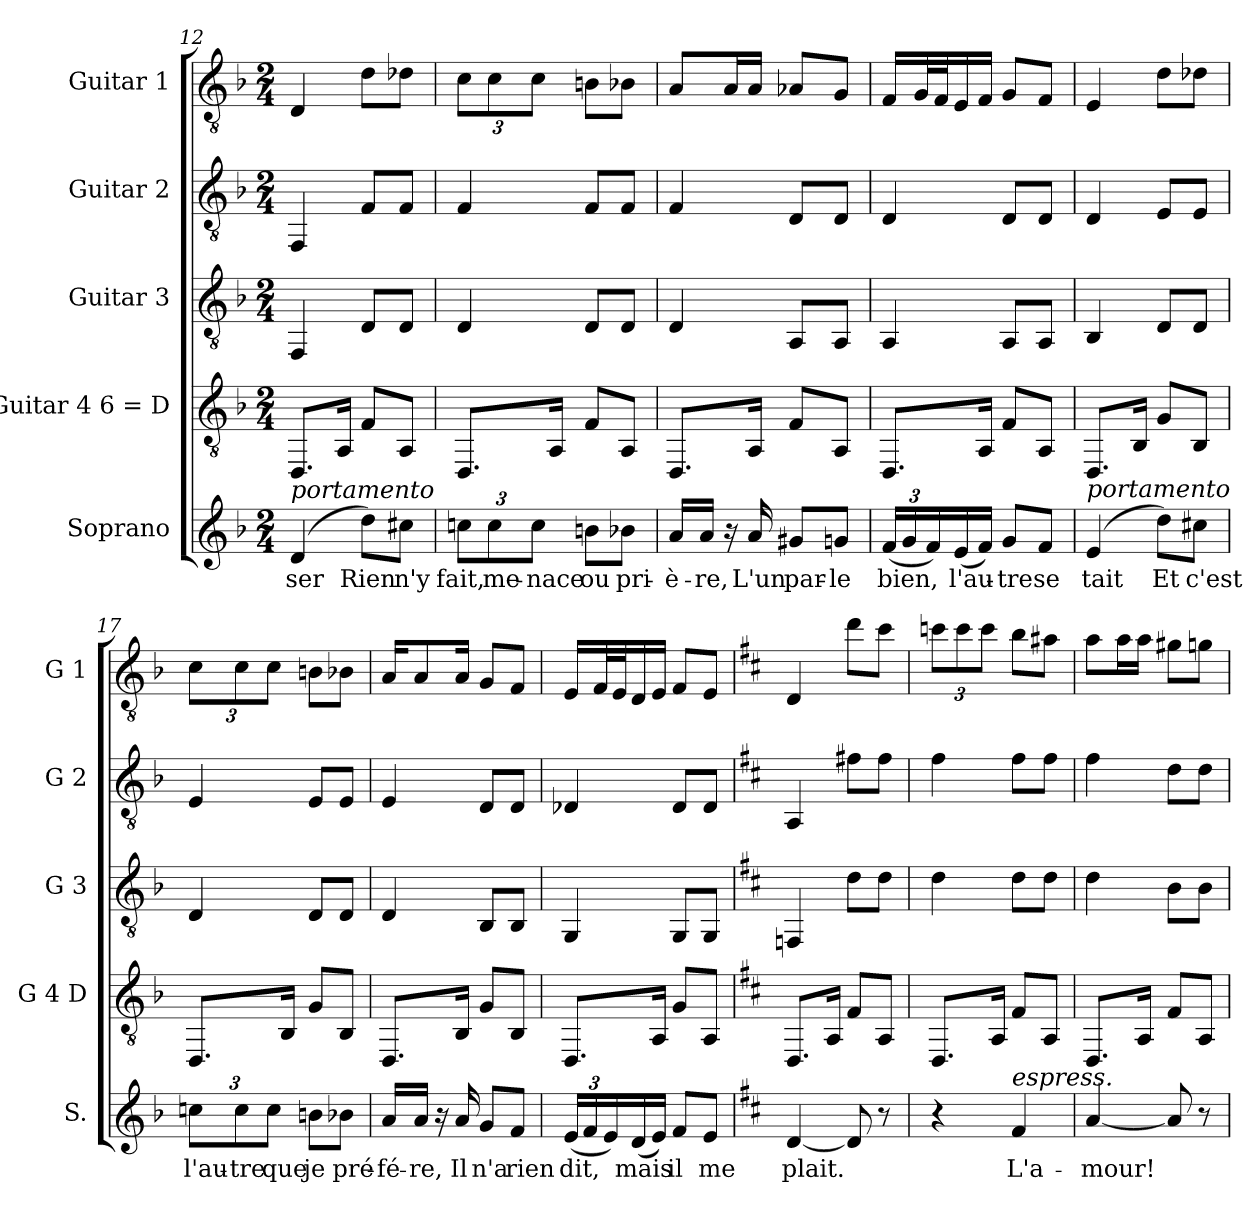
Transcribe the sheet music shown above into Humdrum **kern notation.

**kern	**text	**kern	**kern	**kern	**kern
*part5	*part5	*part4	*part3	*part2	*part1
*staff5	*staff5	*staff4	*staff3	*staff2	*staff1
*I"Soprano	*	*I"Guitar 4 6 = D	*I"Guitar 3	*I"Guitar 2	*I"Guitar 1
*I'S.	*	*I'G 4 D	*I'G 3	*I'G 2	*I'G 1
*clefG2	*	*clefGv2	*clefGv2	*clefGv2	*clefGv2
*k[b-]	*	*k[b-]	*k[b-]	*k[b-]	*k[b-]
*M2/4	*	*M2/4	*M2/4	*M2/4	*M2/4
=12	=12	=12	=12	=12	=12
!LO:TX:a:i:t=portamento	!	!	!	!	!
!	!LO:LY:b	!	!	!	!
(>4d/	-ser	8.DD/L	4FF/	4FF/	4D/
.	.	16AA/Jk	.	.	.
!	!LO:LY:b	!	!	!	!
8dd\L)	Rien	8F/L	8D/L	8F/L	8d\L
!	!LO:LY:b	!	!	!	!
8cc#X\J	n'y	8AA/J	8D/J	8F/J	8d-X\J
=13	=13	=13	=13	=13	=13
*Xbrackettup	*	*	*	*	*
!	!LO:LY:b	!	!	!	!
*	*	*	*	*	*Xbrackettup
12ccn\L	fait,	8.DD/L	4D/	4F/	12c\L
!	!LO:LY:b	!	!	!	!
12cc\	me-	.	.	.	12c\
!	!LO:LY:b	!	!	!	!
12cc\J	-nace	.	.	.	12c\J
.	.	16AA/Jk	.	.	.
!	!LO:LY:b	!	!	!	!
8bn\L	ou	8F/L	8D/L	8F/L	8Bn\L
!	!LO:LY:b	!	!	!	!
8b-X\J	pri-	8AA/J	8D/J	8F/J	8B-X\J
=14	=14	=14	=14	=14	=14
!	!LO:LY:b	!	!	!	!
16a/LL	-è-	8.DD/L	4D/	4F/	8A/L
!	!LO:LY:b	!	!	!	!
16a/JJ	-re,	.	.	.	.
16r	.	.	.	.	16A/L
!	!LO:LY:b	!	!	!	!
16a/	L'un	16AA/Jk	.	.	16A/JJ
!	!LO:LY:b	!	!	!	!
8g#X/L	par-	8F/L	8AA/L	8D/L	8A-X/L
!	!LO:LY:b	!	!	!	!
8gn/J	-le	8AA/J	8AA/J	8D/J	8G/J
=15	=15	=15	=15	=15	=15
!	!LO:LY:b	!	!	!	!
(<24f/LL	bien,	8.DD/L	4AA/	4D/	16F/LL
24g/	.	.	.	.	.
.	.	.	.	.	32G/L
24f/)	.	.	.	.	.
.	.	.	.	.	32F/J
!	!LO:LY:b	!	!	!	!
(<16e/	l'au-	.	.	.	16E/
16f/JJ)	.	16AA/Jk	.	.	16F/JJ
!	!LO:LY:b	!	!	!	!
8g/L	-tre	8F/L	8AA/L	8D/L	8G/L
!	!LO:LY:b	!	!	!	!
8f/J	se	8AA/J	8AA/J	8D/J	8F/J
!!LO:LB:g=z
=16	=16	=16	=16	=16	=16
!LO:TX:a:i:t=portamento	!	!	!	!	!
!	!LO:LY:b	!	!	!	!
(>4e/	tait	8.DD/L	4BB-/	4D/	4E/
.	.	16BB-/Jk	.	.	.
!	!LO:LY:b	!	!	!	!
8dd\L)	Et	8G/L	8D/L	8E/L	8d\L
!	!LO:LY:b	!	!	!	!
8cc#X\J	c'est	8BB-/J	8D/J	8E/J	8d-X\J
=17	=17	=17	=17	=17	=17
!	!LO:LY:b	!	!	!	!
12ccn\L	l'au-	8.DD/L	4D/	4E/	12c\L
!	!LO:LY:b	!	!	!	!
12cc\	-tre	.	.	.	12c\
!	!LO:LY:b	!	!	!	!
12cc\J	que	.	.	.	12c\J
.	.	16BB-/Jk	.	.	.
!	!LO:LY:b	!	!	!	!
8bn\L	je	8G/L	8D/L	8E/L	8Bn\L
!	!LO:LY:b	!	!	!	!
8b-X\J	pré-	8BB-/J	8D/J	8E/J	8B-X\J
=18	=18	=18	=18	=18	=18
!	!LO:LY:b	!	!	!	!
16a/LL	-fé-	8.DD/L	4D/	4E/	16A/KL
!	!LO:LY:b	!	!	!	!
16a/JJ	-re,	.	.	.	8A/
16r	.	.	.	.	.
!	!LO:LY:b	!	!	!	!
16a/	Il	16BB-/Jk	.	.	16A/Jk
!	!LO:LY:b	!	!	!	!
8g/L	n'a	8G/L	8BB-/L	8D/L	8G/L
!	!LO:LY:b	!	!	!	!
8f/J	rien	8BB-/J	8BB-/J	8D/J	8F/J
=19	=19	=19	=19	=19	=19
!	!LO:LY:b	!	!	!	!
(<24e/LL	dit,	8.DD/L	4GG/	4D-X/	16E/LL
24f/	.	.	.	.	.
.	.	.	.	.	32F/L
24e/)	.	.	.	.	.
.	.	.	.	.	32E/J
!	!LO:LY:b	!	!	!	!
(<16d/	mais	.	.	.	16D/
16e/JJ)	.	16AA/Jk	.	.	16E/JJ
!	!LO:LY:b	!	!	!	!
8f/L	il	8G/L	8GG/L	8D-/L	8F/L
!	!LO:LY:b	!	!	!	!
8e/J	me	8AA/J	8GG/J	8D-/J	8E/J
=20	=20	=20	=20	=20	=20
*k[f#c#]	*	*k[f#c#]	*k[f#c#]	*k[f#c#]	*k[f#c#]
!	!LO:LY:b	!	!	!	!
[4d/	plait.	8.DD/L	4FFn/	4AA/	4D/
.	.	16AA/Jk	.	.	.
8d/]	.	8F#/L	8d\L	8f#X\L	8dd\L
8r	.	8AA/J	8d\J	8f#\J	8cc#\J
!!LO:PB:g=z
=21	=21	=21	=21	=21	=21
4r	.	8.DD/L	4d\	4f#\	12ccn\L
.	.	.	.	.	12cc\
.	.	.	.	.	12cc\J
.	.	16AA/Jk	.	.	.
!LO:TX:a:i:t=espress.	!	!	!	!	!
!	!LO:LY:b	!	!	!	!
4f#/	L'a-	8F#/L	8d\L	8f#\L	8b\L
.	.	8AA/J	8d\J	8f#\J	8a#X\J
=22	=22	=22	=22	=22	=22
!	!LO:LY:b	!	!	!	!
[4a/	-mour!	8.DD/L	4d\	4f#\	8a\L
.	.	.	.	.	16a\L
.	.	16AA/Jk	.	.	16a\JJ
8a/]	.	8F#/L	8B\L	8d\L	8g#X\L
8r	.	8AA/J	8B\J	8d\J	8gn\J
=	=	=	=	=	=
*-	*-	*-	*-	*-	*-
